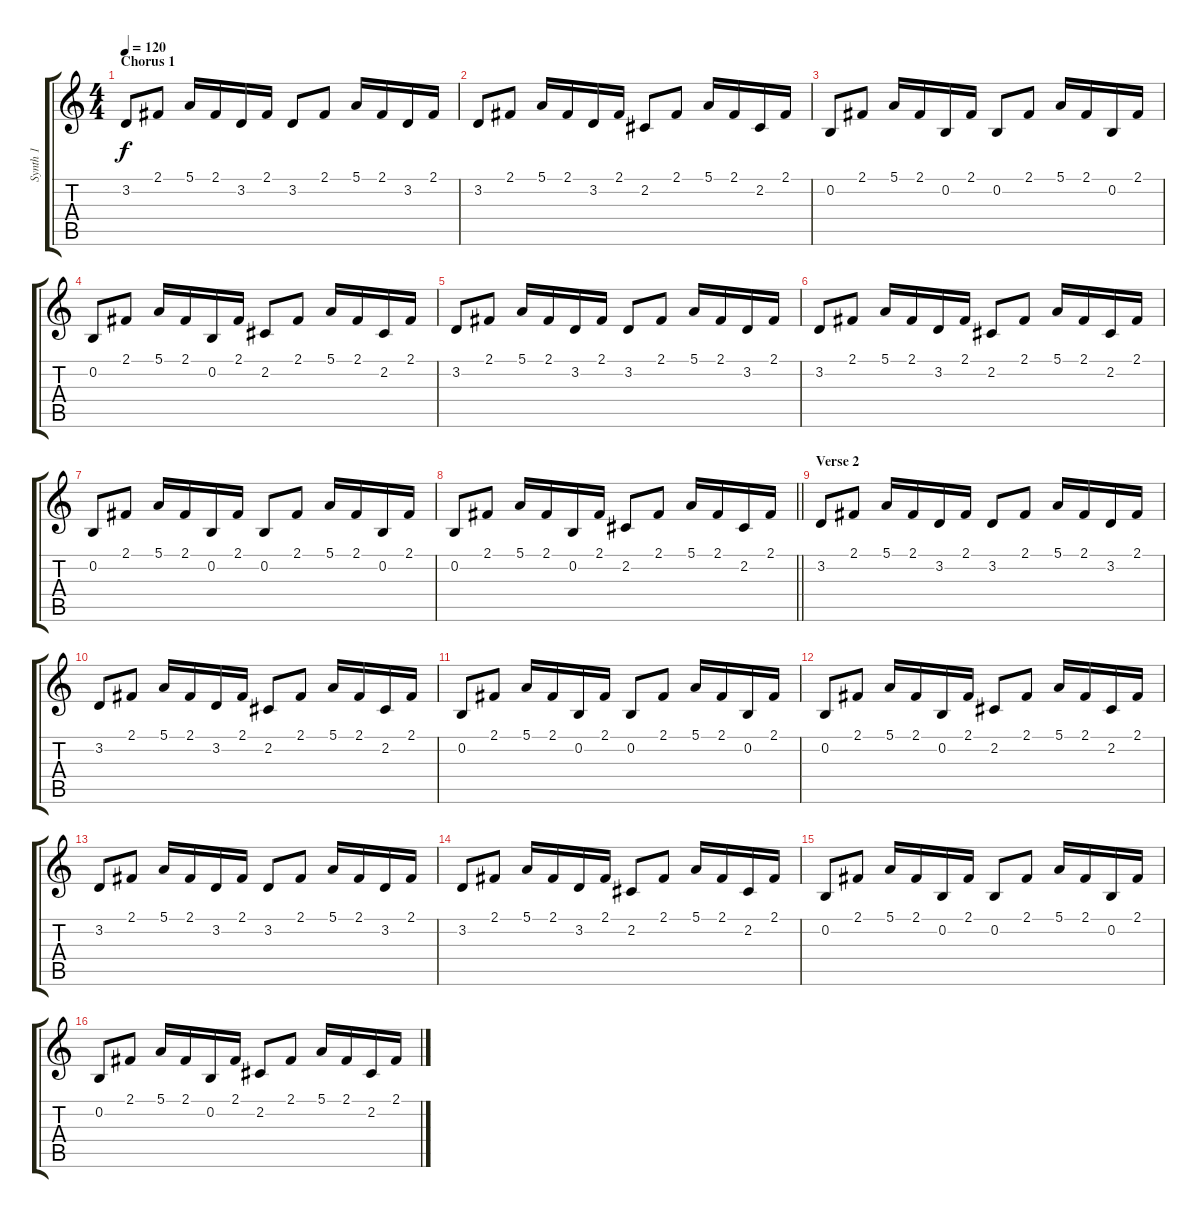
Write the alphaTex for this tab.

\track ("Synth 1" "Synth 1") {instrument electricpiano2}
\staff {score tabs}
\tuning (E4 B3 G3 D3 A2 D2) {hide}
\ts (4 4)
\section ("" "Chorus 1")
\tempo 120
\clef g2
\ks c
3.2.8{dy f} 2.1.8 5.1.16 2.1.16 3.2.16 2.1.16 3.2.8 2.1.8 5.1.16 2.1.16 3.2.16 2.1.16 |
3.2.8 2.1.8 5.1.16 2.1.16 3.2.16 2.1.16 2.2.8 2.1.8 5.1.16 2.1.16 2.2.16 2.1.16 |
0.2.8 2.1.8 5.1.16 2.1.16 0.2.16 2.1.16 0.2.8 2.1.8 5.1.16 2.1.16 0.2.16 2.1.16 |
0.2.8 2.1.8 5.1.16 2.1.16 0.2.16 2.1.16 2.2.8 2.1.8 5.1.16 2.1.16 2.2.16 2.1.16 |
3.2.8 2.1.8 5.1.16 2.1.16 3.2.16 2.1.16 3.2.8 2.1.8 5.1.16 2.1.16 3.2.16 2.1.16 |
3.2.8 2.1.8 5.1.16 2.1.16 3.2.16 2.1.16 2.2.8 2.1.8 5.1.16 2.1.16 2.2.16 2.1.16 |
0.2.8 2.1.8 5.1.16 2.1.16 0.2.16 2.1.16 0.2.8 2.1.8 5.1.16 2.1.16 0.2.16 2.1.16 |
\barLineRight lightlight
0.2.8 2.1.8 5.1.16 2.1.16 0.2.16 2.1.16 2.2.8 2.1.8 5.1.16 2.1.16 2.2.16 2.1.16 |
\section ("" "Verse 2")
3.2.8 2.1.8 5.1.16 2.1.16 3.2.16 2.1.16 3.2.8 2.1.8 5.1.16 2.1.16 3.2.16 2.1.16 |
3.2.8 2.1.8 5.1.16 2.1.16 3.2.16 2.1.16 2.2.8 2.1.8 5.1.16 2.1.16 2.2.16 2.1.16 |
0.2.8 2.1.8 5.1.16 2.1.16 0.2.16 2.1.16 0.2.8 2.1.8 5.1.16 2.1.16 0.2.16 2.1.16 |
0.2.8 2.1.8 5.1.16 2.1.16 0.2.16 2.1.16 2.2.8 2.1.8 5.1.16 2.1.16 2.2.16 2.1.16 |
3.2.8 2.1.8 5.1.16 2.1.16 3.2.16 2.1.16 3.2.8 2.1.8 5.1.16 2.1.16 3.2.16 2.1.16 |
3.2.8 2.1.8 5.1.16 2.1.16 3.2.16 2.1.16 2.2.8 2.1.8 5.1.16 2.1.16 2.2.16 2.1.16 |
0.2.8 2.1.8 5.1.16 2.1.16 0.2.16 2.1.16 0.2.8 2.1.8 5.1.16 2.1.16 0.2.16 2.1.16 |
0.2.8 2.1.8 5.1.16 2.1.16 0.2.16 2.1.16 2.2.8 2.1.8 5.1.16 2.1.16 2.2.16 2.1.16
